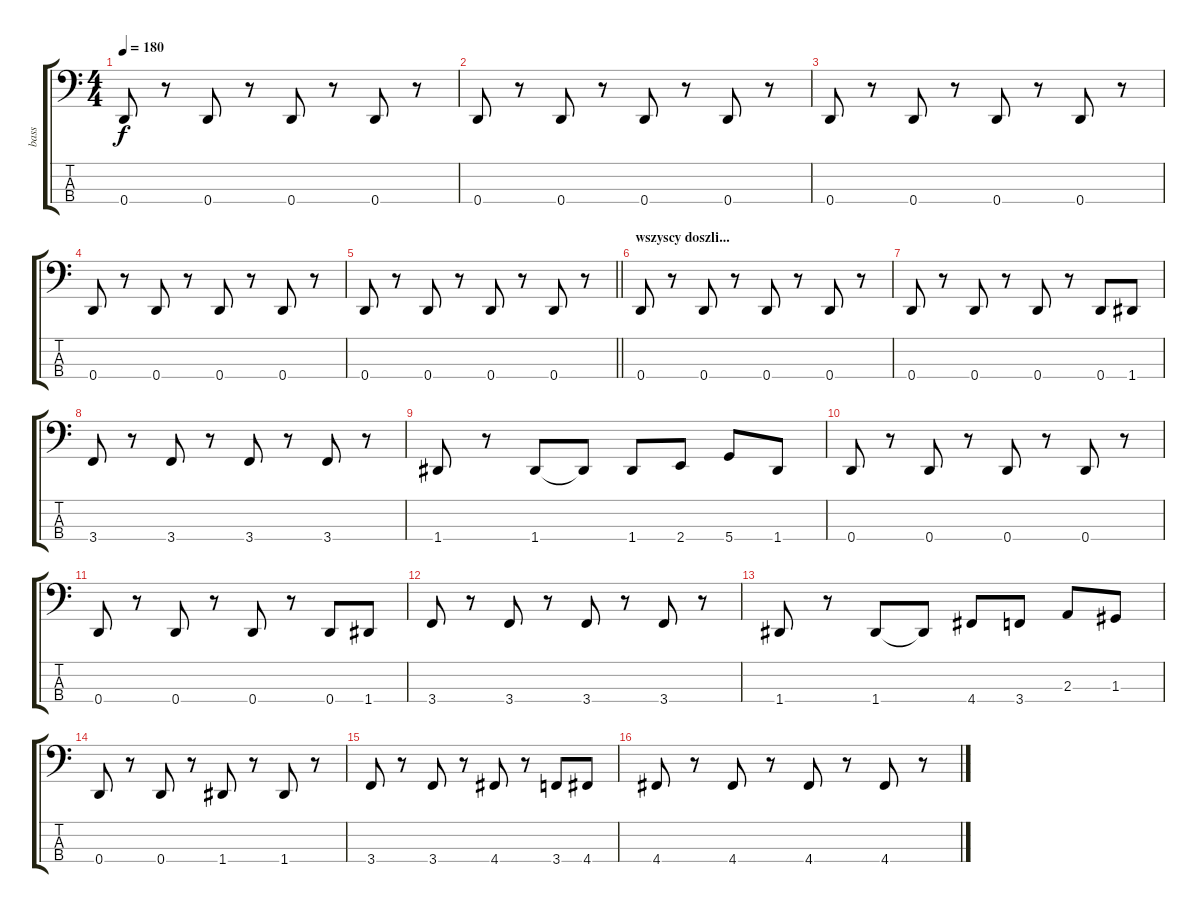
\track ("bass" "bass") {instrument electricbassfinger}
\staff {score tabs}
\tuning (F2 C2 G1 D1) {hide}
\ts (4 4)
\tempo 180
\clef f4
\ks c
0.4.8{dy f} r.8 0.4.8 r.8 0.4.8 r.8 0.4.8 r.8 |
0.4.8 r.8 0.4.8 r.8 0.4.8 r.8 0.4.8 r.8 |
0.4.8 r.8 0.4.8 r.8 0.4.8 r.8 0.4.8 r.8 |
0.4.8 r.8 0.4.8 r.8 0.4.8 r.8 0.4.8 r.8 |
\barLineRight lightlight
0.4.8 r.8 0.4.8 r.8 0.4.8 r.8 0.4.8 r.8 |
\section ("" "wszyscy doszli...")
0.4.8 r.8 0.4.8 r.8 0.4.8 r.8 0.4.8 r.8 |
0.4.8 r.8 0.4.8 r.8 0.4.8 r.8 0.4.8 1.4.8 |
3.4.8 r.8 3.4.8 r.8 3.4.8 r.8 3.4.8 r.8 |
1.4.8 r.8 1.4.8 1.4{t}.8 1.4.8 2.4.8 5.4.8 1.4.8 |
0.4.8 r.8 0.4.8 r.8 0.4.8 r.8 0.4.8 r.8 |
0.4.8 r.8 0.4.8 r.8 0.4.8 r.8 0.4.8 1.4.8 |
3.4.8 r.8 3.4.8 r.8 3.4.8 r.8 3.4.8 r.8 |
1.4.8 r.8 1.4.8 1.4{t}.8 4.4.8 3.4.8 2.3.8 1.3.8 |
0.4.8 r.8 0.4.8 r.8 1.4.8 r.8 1.4.8 r.8 |
3.4.8 r.8 3.4.8 r.8 4.4.8 r.8 3.4.8 4.4.8 |
4.4.8 r.8 4.4.8 r.8 4.4.8 r.8 4.4.8 r.8
